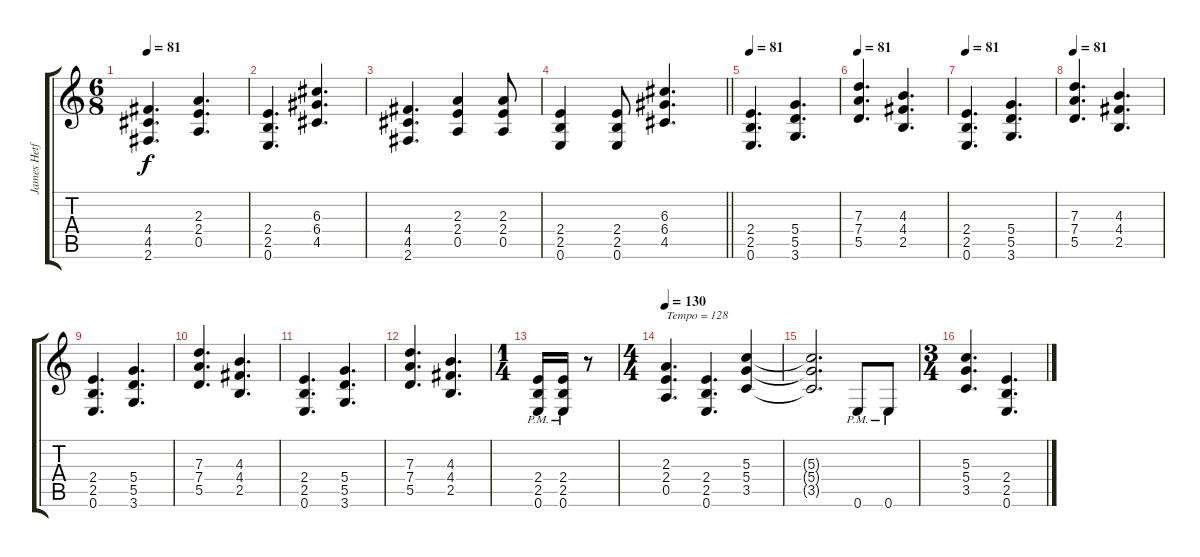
\track ("James Hetfield" "James Hetf") {instrument distortionguitar}
\staff {score tabs}
\tuning (E4 B3 G3 D3 A2 E2) {hide}
\ts (6 8)
\tempo 81
\clef g2
\ks c
(4.4 4.5 2.6).4{d dy f} (2.3 2.4 0.5).4{d} |
(2.4 2.5 0.6).4{d} (6.3 6.4 4.5).4{d} |
(4.4 4.5 2.6).4{d} (2.3 2.4 0.5).4 (2.3 2.4 0.5).8 |
\barLineRight lightlight
(2.4 2.5 0.6).4 (2.4 2.5 0.6).8 (6.3 6.4 4.5).4{d} |
\tempo 81
(2.4 2.5 0.6).4{d volume 8} (5.4 5.5 3.6).4{d} |
\tempo 81
(7.3 7.4 5.5).4{d} (4.3 4.4 2.5).4{d} |
\tempo 81
(2.4 2.5 0.6).4{d} (5.4 5.5 3.6).4{d} |
\tempo 81
(7.3 7.4 5.5).4{d} (4.3 4.4 2.5).4{d} |
(2.4 2.5 0.6).4{d} (5.4 5.5 3.6).4{d} |
(7.3 7.4 5.5).4{d} (4.3 4.4 2.5).4{d} |
(2.4 2.5 0.6).4{d} (5.4 5.5 3.6).4{d} |
(7.3 7.4 5.5).4{d} (4.3 4.4 2.5).4{d} |
\ts (1 4)
(2.4{pm} 2.5{pm} 0.6{pm}).16 (2.4{pm} 2.5{pm} 0.6{pm}).16 r.8 |
\ts (4 4)
\tempo 128
\tempo 130
(2.3 2.4 0.5).4{d txt "Tempo = 128" volume 16 instrument distortionguitar} (2.4 2.5 0.6).4{d} (5.3 5.4 3.5).4 |
(5.3{t} 5.4{t} 3.5{t}).2{d} 0.6{pm}.8 0.6{pm}.8 |
\ts (3 4)
(5.3 5.4 3.5).4{d} (2.4 2.5 0.6).4{d}
